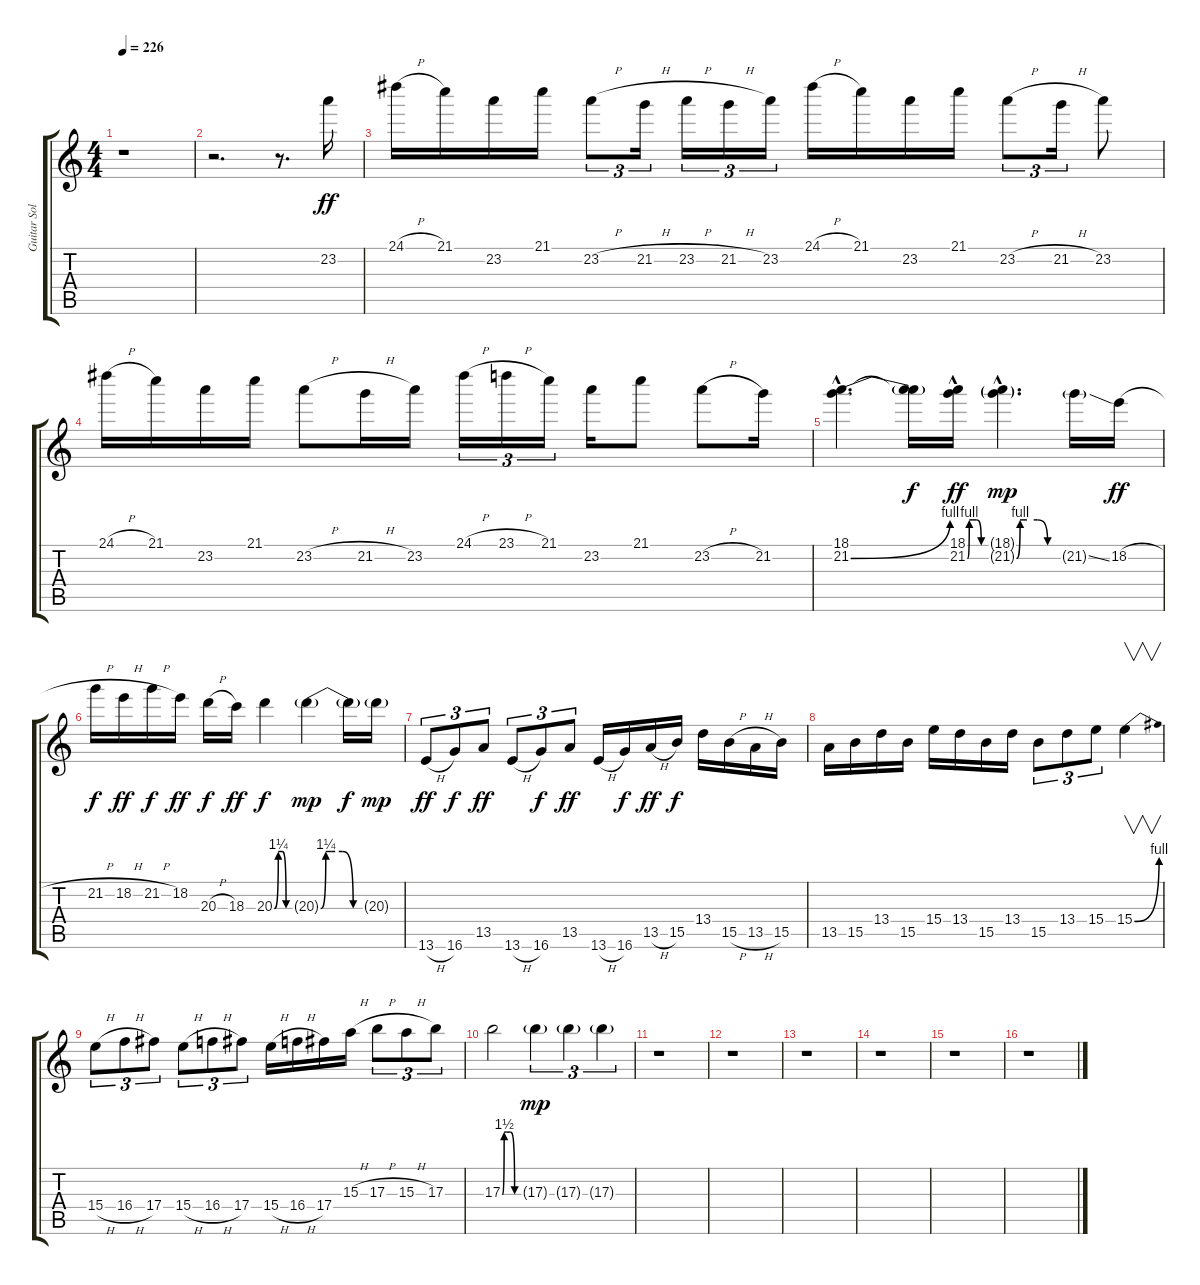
\track ("Guitar Solo" "Guitar Sol") {instrument overdrivenguitar}
\staff {score tabs}
\tuning (Eb4 Bb3 Gb3 Db3 Ab2 Eb2) {hide}
\ts (4 4)
\tempo 226
\clef g2
\ks c
r.1{dy ff} |
r.2{d} r.8{d} 23.2.16 |
24.1{h}.16 21.1.16 23.2.16 21.1.16 23.2{h}.8{tu (3 2)} 21.2{h}.16{tu (3 2)} 23.2{h}.16{tu (3 2)} 21.2{h}.16{tu (3 2)} 23.2.16{tu (3 2)} 24.1{h}.16 21.1.16 23.2.16 21.1.16 23.2{h}.8{tu (3 2)} 21.2{h}.16{tu (3 2)} 23.2.8 |
24.1{h}.16 21.1.16 23.2.16 21.1.16 23.2{h}.8 21.2{h}.16 23.2.16 24.1{h}.16{tu (3 2)} 23.1{h}.16{tu (3 2)} 21.1.16{tu (3 2)} 23.2.16 21.1.8 23.2{h}.8 21.2.16 |
(18.1{hac} 21.2{be (bend 0 0 60 4) hac}).4{d} (18.1{t} 21.2{t}).16{dy f} (18.1{hac} 21.2{be (custom 0 0 6 4 15 4 30 4 45 0 60 0)}).16{dy ff} (18.1{g hac} 21.2{be (custom 0 0 5 4 15 4 30 4 45 0 60 0) g hac}).4{d dy mp} 21.2{ss g}.16 18.2{h}.16{dy ff} |
21.2{h}.16{dy f} 18.2{h}.16{dy ff} 21.2{h}.16{dy f} 18.2.16{dy ff} 20.3{h}.16{dy f} 18.3.16{dy ff} 20.3{be (custom 0 0 15 5 30 5 45 0 60 0)}.4{dy f} 20.3{be (custom 0 0 7 5 15 5 30 5 45 0 60 0) g}.4{dy mp} 20.3{t}.16{dy f} 20.3{g}.16{dy mp} |
13.6{h}.8{tu (3 2) dy ff} 16.6.8{tu (3 2) dy f} 13.5.8{tu (3 2) dy ff} 13.6{h}.8{tu (3 2)} 16.6.8{tu (3 2) dy f} 13.5.8{tu (3 2) dy ff} 13.6{h}.16 16.6.16{dy f} 13.5{h}.16{dy ff} 15.5.16{dy f} 13.4.16 15.5{h}.16 13.5{h}.16 15.5.16 |
13.5.16 15.5.16 13.4.16 15.5.16 15.4.16 13.4.16 15.5.16 13.4.16 15.5.8{tu (3 2)} 13.4.8{tu (3 2)} 15.4.8{tu (3 2)} 15.4{be (bend 0 0 60 4)}.4{v} |
15.4{h}.8{tu (3 2)} 16.4{h}.8{tu (3 2)} 17.4.8{tu (3 2)} 15.4{h}.8{tu (3 2)} 16.4{h}.8{tu (3 2)} 17.4.8{tu (3 2)} 15.4{h}.16 16.4{h}.16 17.4.16 15.3{h}.16 17.3{h}.8{tu (3 2)} 15.3{h}.8{tu (3 2)} 17.3.8{tu (3 2)} |
17.3{be (custom 0 0 7 6 15 6 30 6 45 0 60 0)}.2 17.3{g}.4{tu (3 2) dy mp} 17.3{g}.4{tu (3 2)} 17.3{g}.4{tu (3 2)} |
r.1 |
r.1 |
r.1 |
r.1 |
r.1 |
r.1
